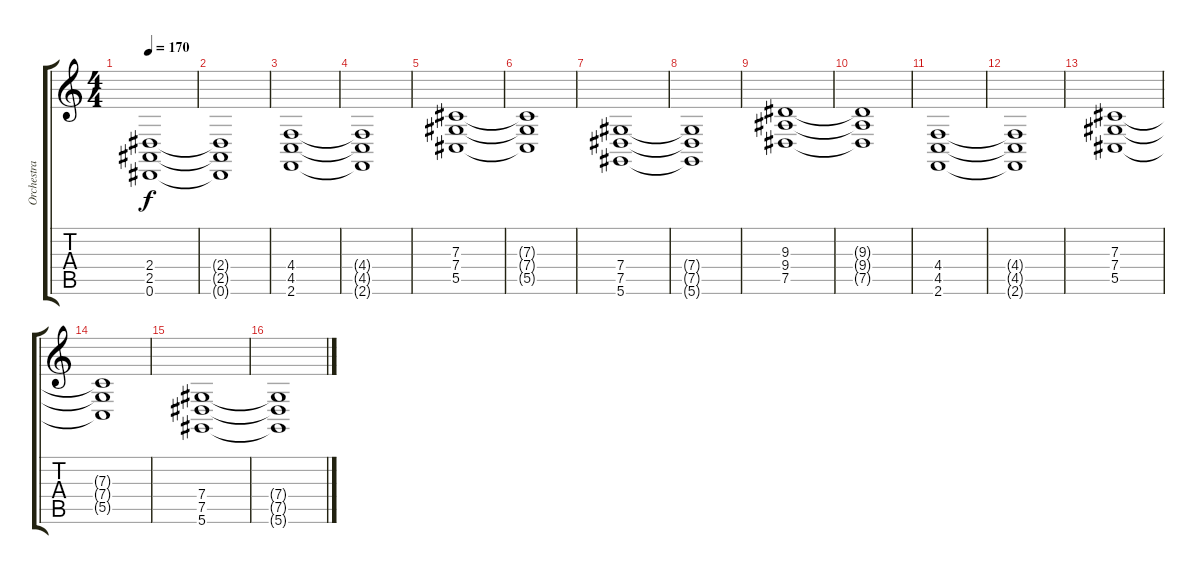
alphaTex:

\track ("Orchestra" "Orchestra") {instrument stringensemble1}
\staff {score tabs}
\tuning (Eb4 Bb3 Gb3 Db3 Ab2 Eb2) {hide}
\ts (4 4)
\tempo 170
\clef g2
\ks c
(2.4 2.5 0.6).1{dy f} |
(2.4{t} 2.5{t} 0.6{t}).1 |
(4.4 4.5 2.6).1 |
(4.4{t} 4.5{t} 2.6{t}).1 |
(7.3 7.4 5.5).1 |
(7.3{t} 7.4{t} 5.5{t}).1 |
(7.4 7.5 5.6).1 |
(7.4{t} 7.5{t} 5.6{t}).1 |
(9.3 9.4 7.5).1 |
(9.3{t} 9.4{t} 7.5{t}).1 |
(4.4 4.5 2.6).1 |
(4.4{t} 4.5{t} 2.6{t}).1 |
(7.3 7.4 5.5).1 |
(7.3{t} 7.4{t} 5.5{t}).1 |
(7.4 7.5 5.6).1 |
(7.4{t} 7.5{t} 5.6{t}).1
